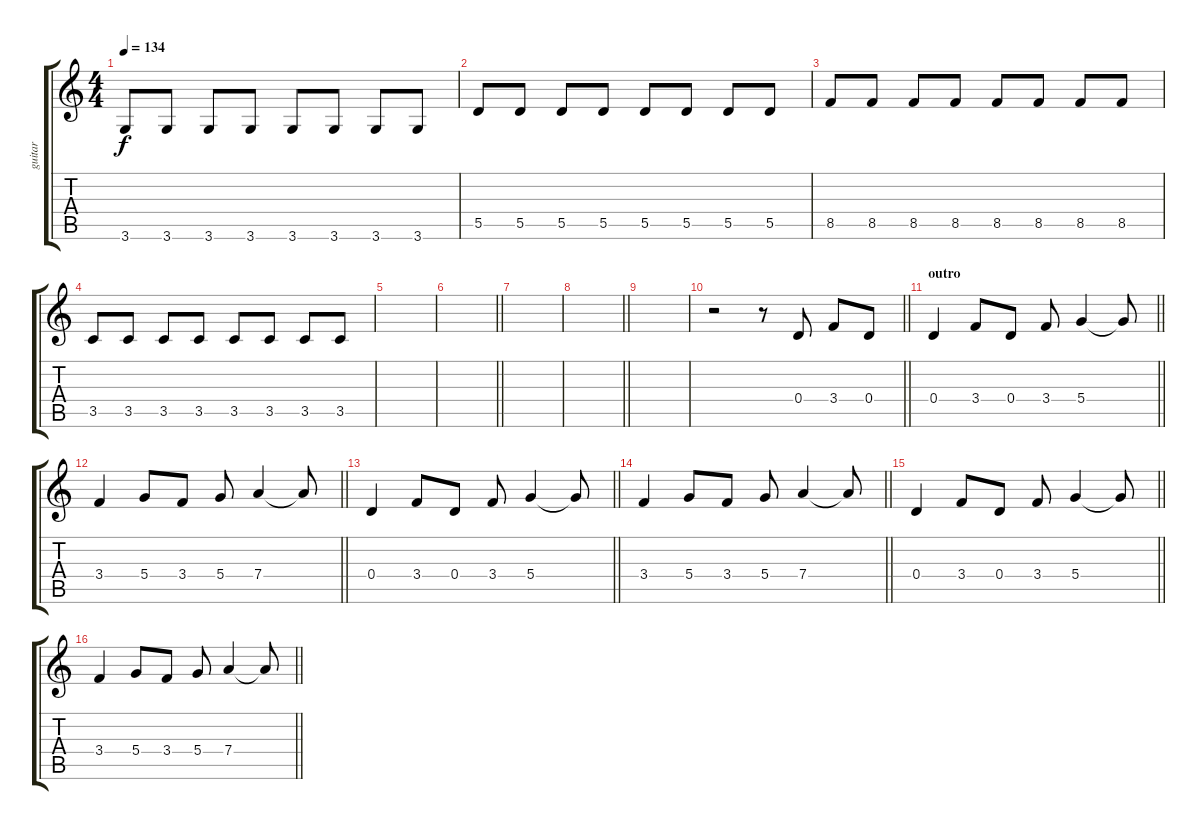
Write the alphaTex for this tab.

\track ("guitar " "guitar ") {instrument electricguitarmuted}
\staff {score tabs}
\tuning (E4 B3 G3 D3 A2 E2) {hide}
\ts (4 4)
\tempo 134
\clef g2
\ks c
3.6.8{dy f} 3.6.8 3.6.8 3.6.8 3.6.8 3.6.8 3.6.8 3.6.8 |
5.5.8 5.5.8 5.5.8 5.5.8 5.5.8 5.5.8 5.5.8 5.5.8 |
8.5.8 8.5.8 8.5.8 8.5.8 8.5.8 8.5.8 8.5.8 8.5.8 |
3.5.8 3.5.8 3.5.8 3.5.8 3.5.8 3.5.8 3.5.8 3.5.8 |
|
\barLineRight lightlight
|
|
\barLineRight lightlight
|
|
\barLineRight lightlight
r.2{volume 8 instrument electricguitarjazz} r.8 0.4.8 3.4.8 0.4.8 |
\section ("" "outro")
\barLineRight lightlight
0.4.4 3.4.8 0.4.8 3.4.8 5.4.4 5.4{t}.8 |
\barLineRight lightlight
3.4.4 5.4.8 3.4.8 5.4.8 7.4.4 7.4{t}.8 |
\barLineRight lightlight
0.4.4 3.4.8 0.4.8 3.4.8 5.4.4 5.4{t}.8 |
\barLineRight lightlight
3.4.4 5.4.8 3.4.8 5.4.8 7.4.4 7.4{t}.8 |
\barLineRight lightlight
0.4.4 3.4.8 0.4.8 3.4.8 5.4.4 5.4{t}.8 |
\barLineRight lightlight
3.4.4 5.4.8 3.4.8 5.4.8 7.4.4 7.4{t}.8
